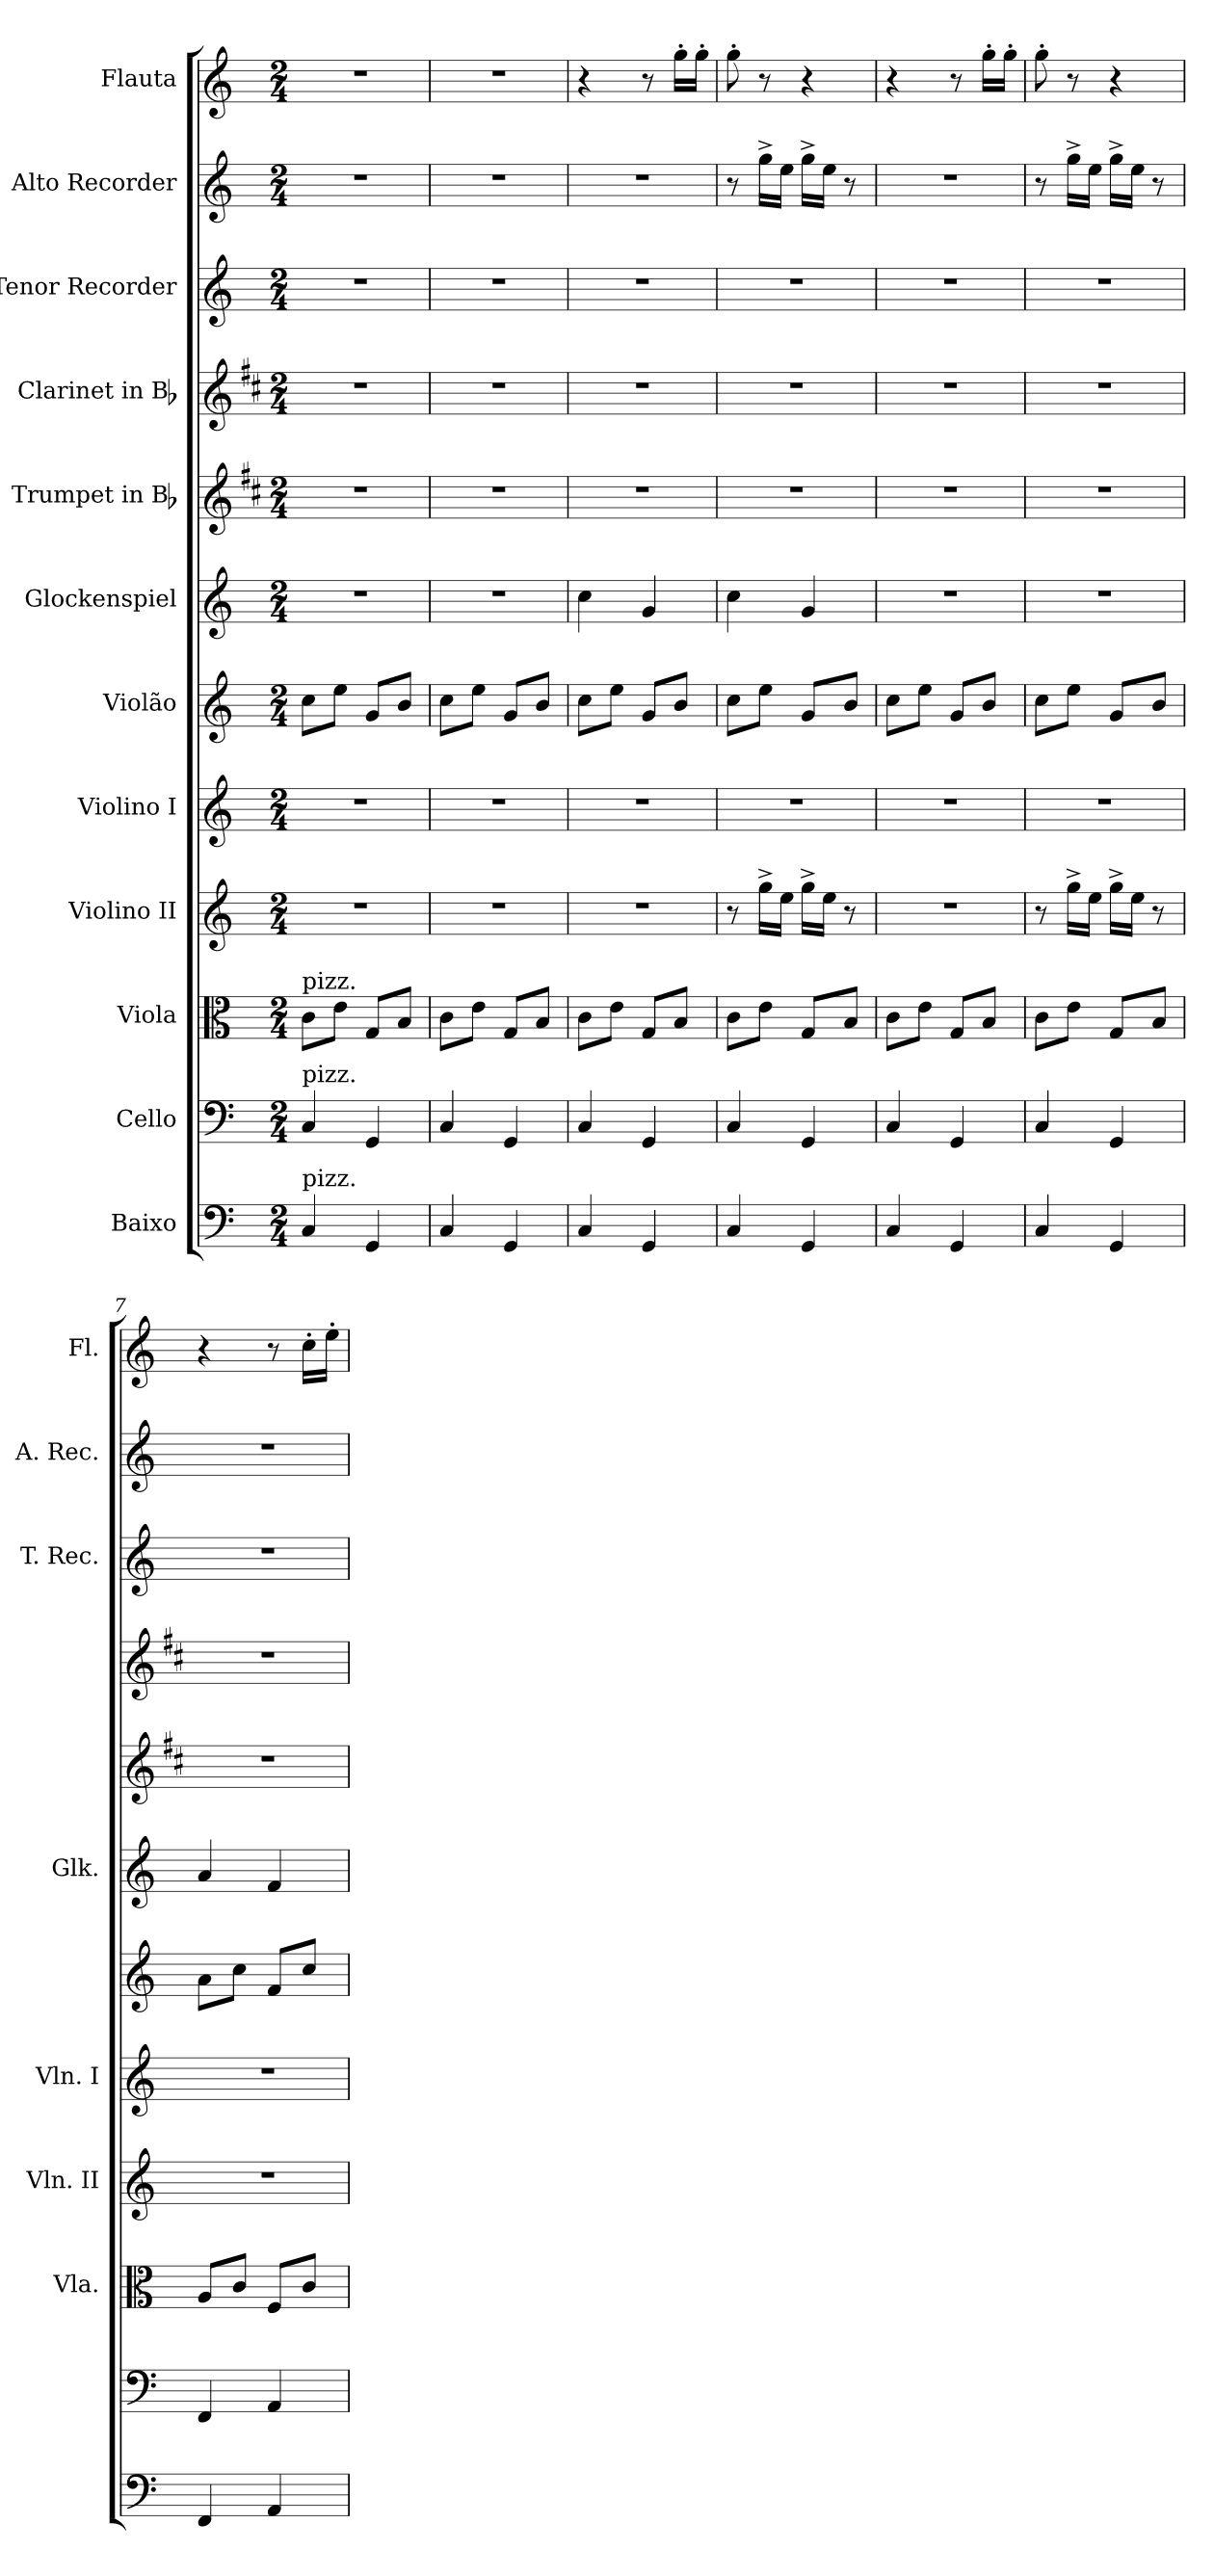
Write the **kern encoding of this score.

**kern	**kern	**kern	**kern	**kern	**kern	**kern	**kern	**kern	**kern	**kern	**kern
*part12	*part11	*part10	*part9	*part8	*part7	*part6	*part5	*part4	*part3	*part2	*part1
*staff12	*staff11	*staff10	*staff9	*staff8	*staff7	*staff6	*staff5	*staff4	*staff3	*staff2	*staff1
*I"Baixo	*I"Cello	*I"Viola	*I"Violino II	*I"Violino I	*I"Violão	*I"Glockenspiel	*I"Trumpet in Bb	*I"Clarinet in Bb	*I"Tenor Recorder	*I"Alto Recorder	*I"Flauta
*	*	*I'Vla.	*I'Vln. II	*I'Vln. I	*	*I'Glk.	*	*	*I'T. Rec.	*I'A. Rec.	*I'Fl.
*clefF4	*clefF4	*clefC3	*clefG2	*clefG2	*clefG2	*clefG2	*clefG2	*clefG2	*clefG2	*clefG2	*clefG2
*ITrd7c12	*	*	*	*	*ITrd7c12	*ITrd-14c-24	*ITrd1c2	*ITrd1c2	*	*	*
*k[]	*k[]	*k[]	*k[]	*k[]	*k[]	*k[]	*k[]	*k[]	*k[]	*k[]	*k[]
*C:	*C:	*C:	*C:	*C:	*C:	*C:	*C:	*C:	*C:	*C:	*C:
*M2/4	*M2/4	*M2/4	*M2/4	*M2/4	*M2/4	*M2/4	*M2/4	*M2/4	*M2/4	*M2/4	*M2/4
*MM72	*MM72	*MM72	*MM72	*MM72	*MM72	*MM72	*MM72	*MM72	*MM72	*MM72	*MM72
=1	=1	=1	=1	=1	=1	=1	=1	=1	=1	=1	=1
!	!	!LO:TX:a:t=pizz.	!	!	!	!	!	!	!	!	!
!	!LO:TX:a:t=pizz.	!	!	!	!	!	!	!	!	!	!
!LO:TX:a:t=pizz.	!	!	!	!	!	!	!	!	!	!	!
4CC/	4C/	8c\L	2r	2r	8c\L	2r	2r	2r	2r	2r	2r
.	.	8e\J	.	.	8e\J	.	.	.	.	.	.
4GGG/	4GG/	8G/L	.	.	8G/L	.	.	.	.	.	.
.	.	8B/J	.	.	8B/J	.	.	.	.	.	.
=2	=2	=2	=2	=2	=2	=2	=2	=2	=2	=2	=2
4CC/	4C/	8c\L	2r	2r	8c\L	2r	2r	2r	2r	2r	2r
.	.	8e\J	.	.	8e\J	.	.	.	.	.	.
4GGG/	4GG/	8G/L	.	.	8G/L	.	.	.	.	.	.
.	.	8B/J	.	.	8B/J	.	.	.	.	.	.
=3	=3	=3	=3	=3	=3	=3	=3	=3	=3	=3	=3
4CC/	4C/	8c\L	2r	2r	8c\L	4cccc\	2r	2r	2r	2r	4r
.	.	8e\J	.	.	8e\J	.	.	.	.	.	.
4GGG/	4GG/	8G/L	.	.	8G/L	4ggg/	.	.	.	.	8r
.	.	8B/J	.	.	8B/J	.	.	.	.	.	16gg'>\LL
.	.	.	.	.	.	.	.	.	.	.	16gg'>\JJ
=4	=4	=4	=4	=4	=4	=4	=4	=4	=4	=4	=4
4CC/	4C/	8c\L	8r	2r	8c\L	4cccc\	2r	2r	2r	8r	8gg'>\
.	.	8e\J	16gg^>\LL	.	8e\J	.	.	.	.	16gg^>\LL	8r
.	.	.	16ee\JJ	.	.	.	.	.	.	16ee\JJ	.
4GGG/	4GG/	8G/L	16gg^>\LL	.	8G/L	4ggg/	.	.	.	16gg^>\LL	4r
.	.	.	16ee\JJ	.	.	.	.	.	.	16ee\JJ	.
.	.	8B/J	8r	.	8B/J	.	.	.	.	8r	.
=5	=5	=5	=5	=5	=5	=5	=5	=5	=5	=5	=5
4CC/	4C/	8c\L	2r	2r	8c\L	2r	2r	2r	2r	2r	4r
.	.	8e\J	.	.	8e\J	.	.	.	.	.	.
4GGG/	4GG/	8G/L	.	.	8G/L	.	.	.	.	.	8r
.	.	8B/J	.	.	8B/J	.	.	.	.	.	16gg'>\LL
.	.	.	.	.	.	.	.	.	.	.	16gg'>\JJ
=6	=6	=6	=6	=6	=6	=6	=6	=6	=6	=6	=6
4CC/	4C/	8c\L	8r	2r	8c\L	2r	2r	2r	2r	8r	8gg'>\
.	.	8e\J	16gg^>\LL	.	8e\J	.	.	.	.	16gg^>\LL	8r
.	.	.	16ee\JJ	.	.	.	.	.	.	16ee\JJ	.
4GGG/	4GG/	8G/L	16gg^>\LL	.	8G/L	.	.	.	.	16gg^>\LL	4r
.	.	.	16ee\JJ	.	.	.	.	.	.	16ee\JJ	.
.	.	8B/J	8r	.	8B/J	.	.	.	.	8r	.
=7	=7	=7	=7	=7	=7	=7	=7	=7	=7	=7	=7
4FFF/	4FF/	8A/L	2r	2r	8A\L	4aaa/	2r	2r	2r	2r	4r
.	.	8c/J	.	.	8c\J	.	.	.	.	.	.
4AAA/	4AA/	8F/L	.	.	8F/L	4fff/	.	.	.	.	8r
.	.	8c/J	.	.	8c/J	.	.	.	.	.	16cc'>\LL
.	.	.	.	.	.	.	.	.	.	.	16ee'>\JJ
=	=	=	=	=	=	=	=	=	=	=	=
*-	*-	*-	*-	*-	*-	*-	*-	*-	*-	*-	*-
